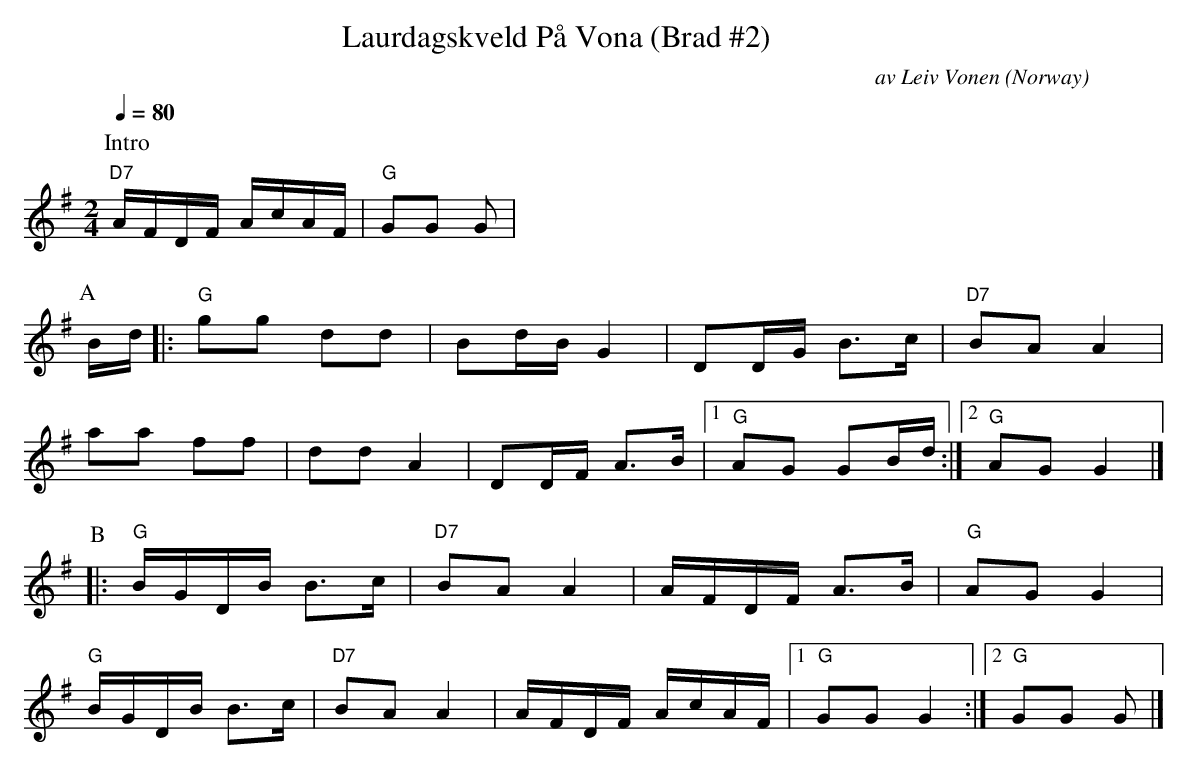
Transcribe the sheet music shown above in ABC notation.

X:1
T: Laurdagskveld P\aa Vona (Brad #2)
C: av Leiv Vonen
O: Norway
M: 2/4
L: 1/8
Q:1/4=80
K: G
P:Intro
"D7"A/F/D/F/ A/c/A/F/ | "G"GG G |
P:A
B/d/ |: "G"gg dd | Bd/B/ G2 | DD/G/ B>c | "D7"BA A2 |
aa ff | dd A2 | DD/F/ A>B |[1 "G"AG GB/d/ :|[2 "G"AG G2 |]
P:B
|:"G"B/G/D/B/ B>c | "D7"BA A2 | A/F/D/F/ A>B | "G"AG G2 |
"G"B/G/D/B/ B>c | "D7"BA A2 | A/F/D/F/ A/c/A/F/ |[1 "G"GG G2 :|[2 "G"GG G |]
